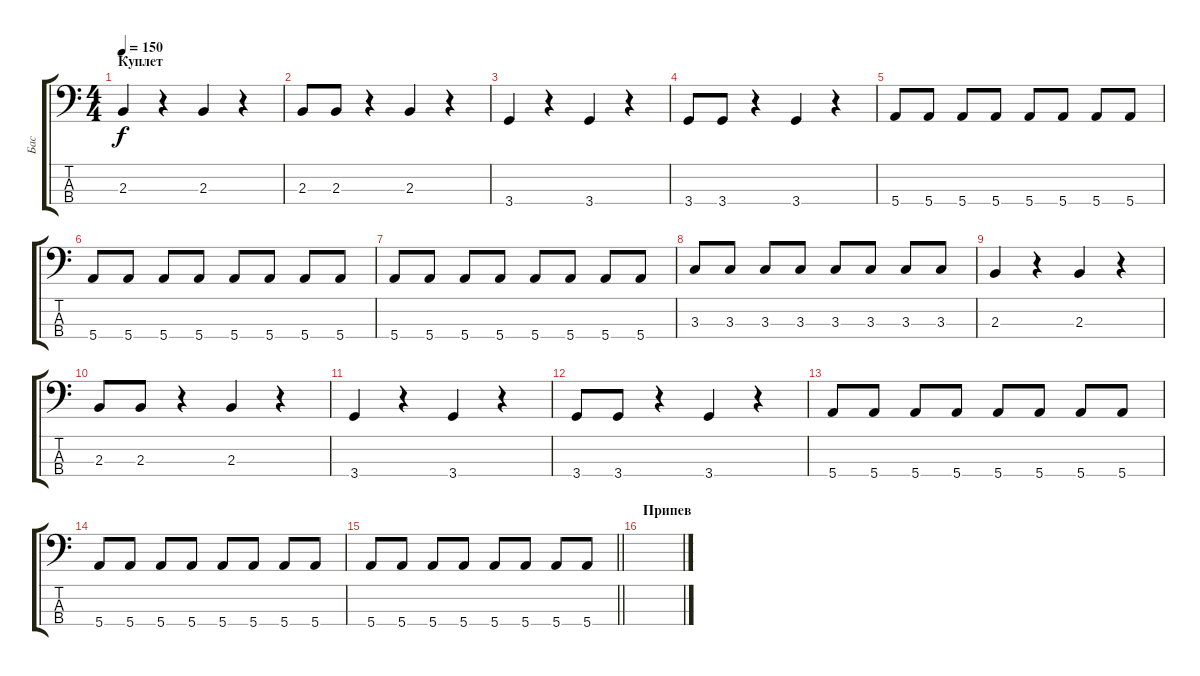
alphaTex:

\track ("Бас" "Бас") {instrument electricbassfinger}
\staff {score tabs}
\tuning (G2 D2 A1 E1) {hide}
\ts (4 4)
\section ("" "Куплет")
\tempo 150
\clef f4
\ks c
2.3.4{dy f} r.4 2.3.4 r.4 |
2.3.8 2.3.8 r.4 2.3.4 r.4 |
3.4.4 r.4 3.4.4 r.4 |
3.4.8 3.4.8 r.4 3.4.4 r.4 |
5.4.8 5.4.8 5.4.8 5.4.8 5.4.8 5.4.8 5.4.8 5.4.8 |
5.4.8 5.4.8 5.4.8 5.4.8 5.4.8 5.4.8 5.4.8 5.4.8 |
5.4.8 5.4.8 5.4.8 5.4.8 5.4.8 5.4.8 5.4.8 5.4.8 |
3.3.8 3.3.8 3.3.8 3.3.8 3.3.8 3.3.8 3.3.8 3.3.8 |
2.3.4 r.4 2.3.4 r.4 |
2.3.8 2.3.8 r.4 2.3.4 r.4 |
3.4.4 r.4 3.4.4 r.4 |
3.4.8 3.4.8 r.4 3.4.4 r.4 |
5.4.8 5.4.8 5.4.8 5.4.8 5.4.8 5.4.8 5.4.8 5.4.8 |
5.4.8 5.4.8 5.4.8 5.4.8 5.4.8 5.4.8 5.4.8 5.4.8 |
\barLineRight lightlight
5.4.8 5.4.8 5.4.8 5.4.8 5.4.8 5.4.8 5.4.8 5.4.8 |
\section ("" "Припев")
